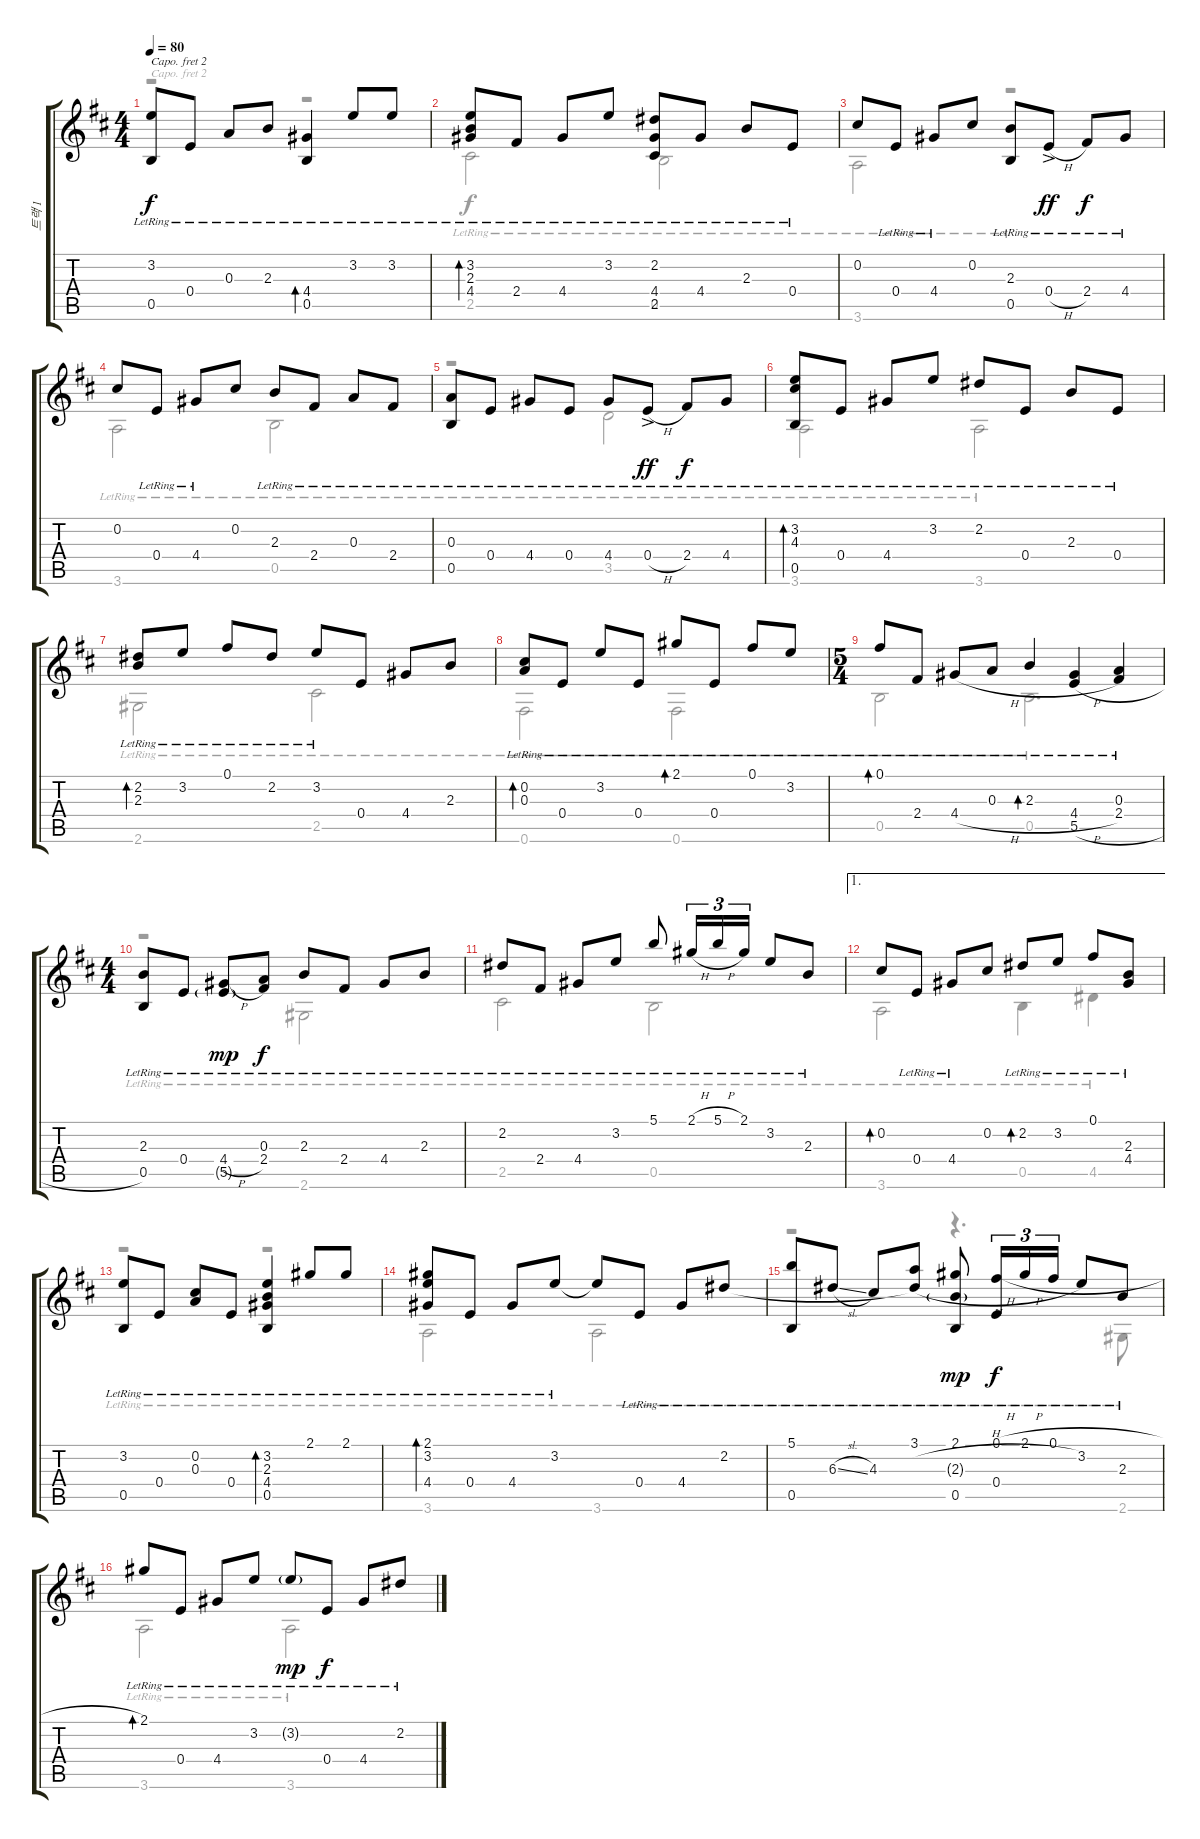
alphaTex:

\track ("트랙 1" "트랙 1") {instrument acousticguitarsteel}
\staff {score tabs}
\capo 2
\tuning (E4 B3 G3 D3 A2 E2) {hide}
\voice
\ts (4 4)
\tempo 80
\clef g2
\ks d
(3.2{lr} 0.5).8{dy f} 0.4{lr}.8 0.3{lr}.8 2.3{lr}.8 (4.4{lr} 0.5).4{bd 240} 3.2{lr}.8 3.2{lr}.8 |
(3.2{lr} 2.3{lr} 4.4{lr}).8{bd 240} 2.4{lr}.8 4.4{lr}.8 3.2{lr}.8 (2.2{lr} 4.4{lr} 2.5).8 4.4{lr}.8 2.3{lr}.8 0.4{lr}.8 |
0.2.8 0.4{lr}.8 4.4{lr}.8 0.2.8 (2.3{lr} 0.5).8 0.4{h ac lr}.8{dy ff} 2.4{lr}.8{dy f} 4.4{lr}.8 |
0.2.8 0.4{lr}.8 4.4{lr}.8 0.2.8 2.3{lr}.8 2.4{lr}.8 0.3{lr}.8 2.4{lr}.8 |
(0.3{lr} 0.5).8 0.4{lr}.8 4.4{lr}.8 0.4{lr}.8 4.4{lr}.8 0.4{h ac lr}.8{dy ff} 2.4{lr}.8{dy f} 4.4{lr}.8 |
(3.2{lr} 4.3{lr} 0.5).8{bd 120} 0.4{lr}.8 4.4{lr}.8 3.2{lr}.8 2.2{lr}.8 0.4{lr}.8 2.3{lr}.8 0.4{lr}.8 |
(2.2{lr} 2.3{lr}).8{bd 120} 3.2{lr}.8 0.1{lr}.8 2.2{lr}.8 3.2{lr}.8 0.4.8 4.4.8 2.3.8 |
(0.2{lr} 0.3{lr}).8{bd 120} 0.4{lr}.8 3.2{lr}.8 0.4{lr}.8 2.1{lr}.8{bd 120} 0.4{lr}.8 0.1{lr}.8 3.2{lr}.8 |
\ts (5 4)
0.1{lr}.8{bd 240} 2.4{lr}.8 4.4{h lr}.8 0.3{lr}.8 2.3{lr}.4{bd 240} (4.4{h lr} 5.5{h lr}).4 (0.3{lr} 2.4{lr}).4 |
\ts (4 4)
(2.3{lr} 0.5{lr}).8 0.4{lr}.8 (4.4{h lr} 5.5{g lr}).8{dy mp} (0.3{lr} 2.4).8{dy f} 2.3{lr}.8 2.4{lr}.8 4.4{lr}.8 2.3{lr}.8 |
2.2{lr}.8 2.4{lr}.8 4.4{lr}.8 3.2{lr}.8 5.1{lr}.8 2.1{h lr}.16{tu (3 2)} 5.1{h lr}.16{tu (3 2)} 2.1{lr}.16{tu (3 2)} 3.2{lr}.8 2.3{lr}.8 |
\ae 1
0.2.8{bd 240} 0.4{lr}.8 4.4{lr}.8 0.2.8 2.2{lr}.8{bd 240} 3.2{lr}.8 0.1{lr}.8 (2.3{lr} 4.4{lr}).8 |
(3.2{lr} 0.5).8 0.4{lr}.8 (0.2{lr} 0.3{lr}).8 0.4{lr}.8 (3.2{lr} 2.3{lr} 4.4{lr} 0.5).4{bd 240} 2.1{lr}.8 2.1{lr}.8 |
(2.1{lr} 3.2{lr} 4.4{lr}).8{bd 240} 0.4{lr}.8 4.4{lr}.8 3.2{lr}.8 3.2{t}.8 0.4{lr}.8 4.4{lr}.8 2.2{lr}.8 |
(5.1{lr} 0.5).8 6.3{sl lr}.8 4.3{lr}.8 (3.1{lr} 2.2{h t}).8 (2.1{lr} 2.3{g lr} 0.5).8{dy mp} (0.1{h lr} 0.4{lr}).16{tu (3 2) dy f} 2.1{h lr}.16{tu (3 2)} 0.1{h lr}.16{tu (3 2)} 3.2{lr}.8 2.3{lr}.8 |
2.1{lr}.8{bd 240} 0.4{lr}.8 4.4{lr}.8 3.2{lr}.8 3.2{g lr}.8{dy mp} 0.4{lr}.8{dy f} 4.4{lr}.8 2.2{lr}.8
\voice
\clef g2
\ottava regular
\simile none
\ks d
r.2{dy f} r.2 |
2.5{lr}.2 0.5{lr}.2 |
3.6{lr}.2 r.2 |
3.6{lr}.2 0.5{lr}.2 |
r.2 3.5{lr}.2 |
3.6{lr}.2 3.6{lr}.2 |
2.6{lr}.2 2.5{lr}.2 |
0.6{lr}.2 0.6{lr}.2 |
0.5{lr}.2 0.5{lr}.2{d} |
r.2 2.6{lr}.2 |
2.5{lr}.2 0.5{lr}.2 |
3.6{lr}.2 0.5{lr}.4 4.5{lr}.4 |
r.2 r.2 |
3.6{lr}.2 3.6{lr}.2 |
r.2 r.4{d} 2.6{lr}.8 |
3.6{lr}.2 3.6{lr}.2
